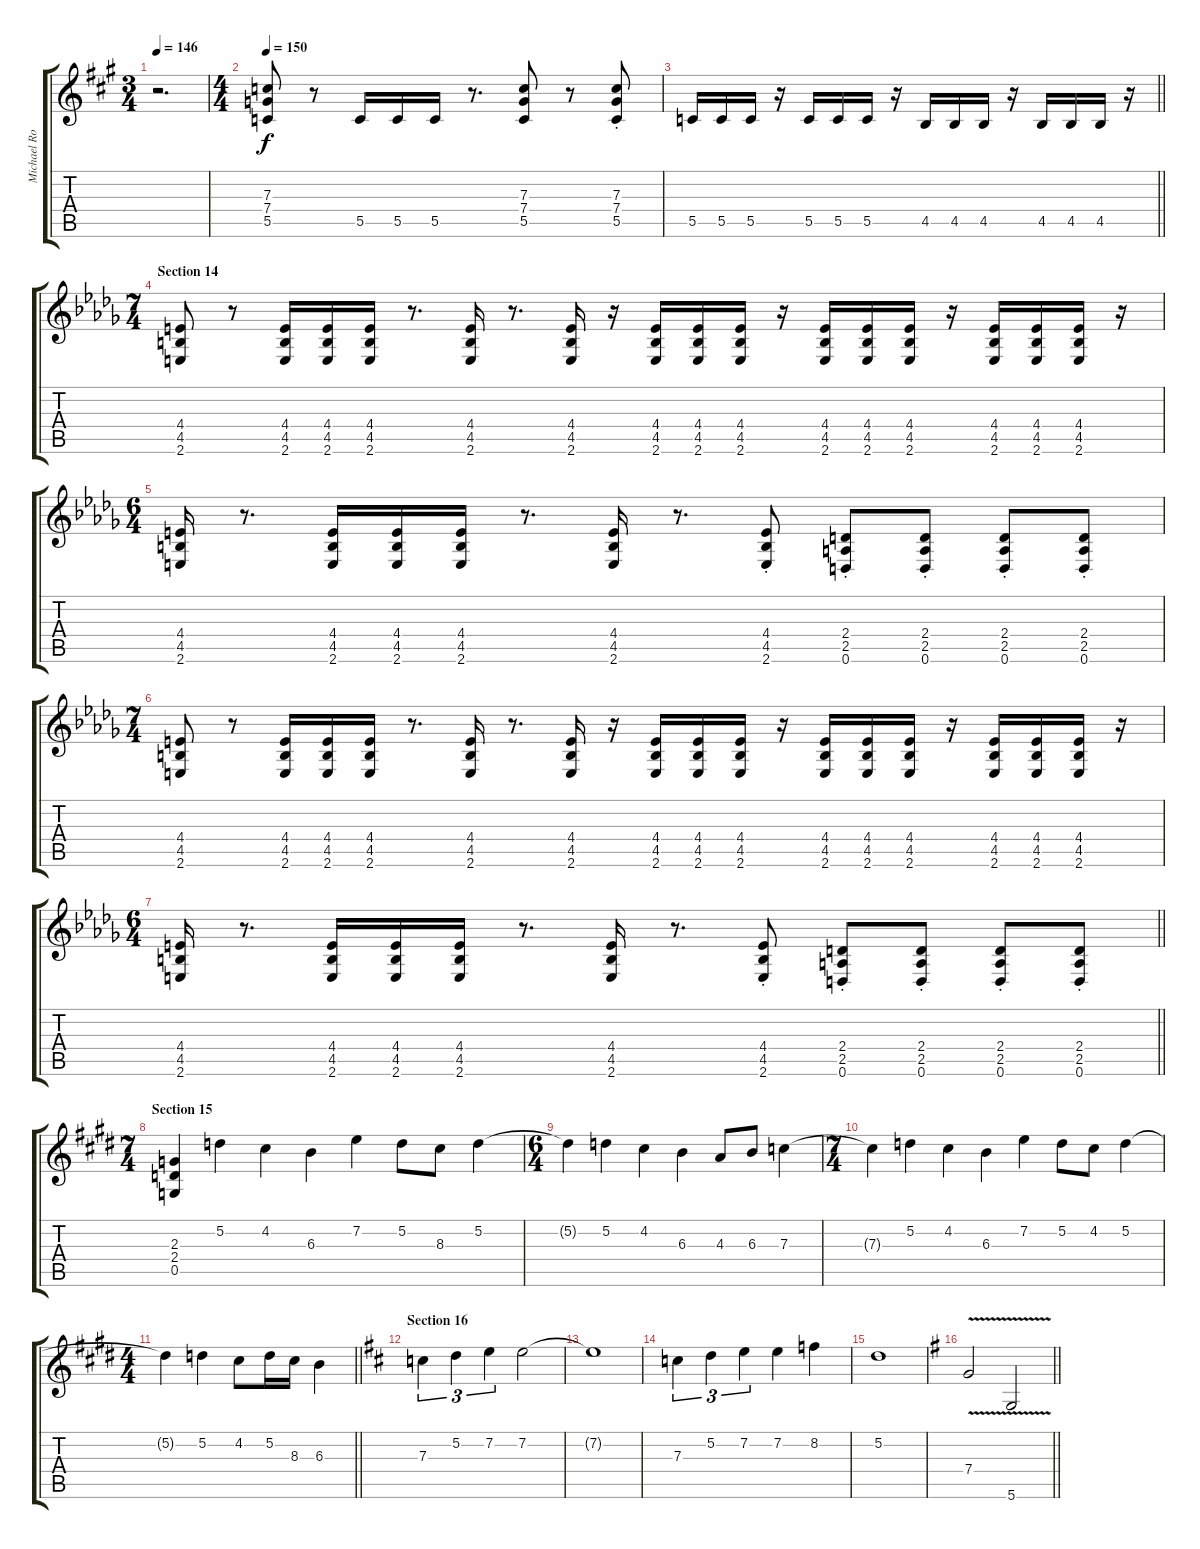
\track ("Michael Romeo (guitar)" "Michael Ro") {instrument distortionguitar}
\staff {score tabs}
\tuning (D4 A3 F3 C3 G2 D2) {hide}
\ts (3 4)
\tempo 146
\clef g2
\ks f#minor
r.2{d dy f} |
\ts (4 4)
\tempo 150
(7.3 7.4 5.5).8 r.8 5.5.16 5.5.16 5.5.16 r.8{d} (7.3 7.4 5.5).8 r.8 (7.3{st} 7.4{st} 5.5{st}).8 |
\barLineRight lightlight
5.5.16 5.5.16 5.5.16 r.16 5.5.16 5.5.16 5.5.16 r.16 4.5.16 4.5.16 4.5.16 r.16 4.5.16 4.5.16 4.5.16 r.16 |
\ts (7 4)
\section ("" "Section 14")
\ks bbminor
(4.4 4.5 2.6).8{volume 16 balance 8} r.8 (4.4 4.5 2.6).16 (4.4 4.5 2.6).16 (4.4 4.5 2.6).16 r.8{d} (4.4 4.5 2.6).16 r.8{d} (4.4 4.5 2.6).16 r.16 (4.4 4.5 2.6).16 (4.4 4.5 2.6).16 (4.4 4.5 2.6).16 r.16 (4.4 4.5 2.6).16 (4.4 4.5 2.6).16 (4.4 4.5 2.6).16 r.16 (4.4 4.5 2.6).16 (4.4 4.5 2.6).16 (4.4 4.5 2.6).16 r.16 |
\ts (6 4)
(4.4 4.5 2.6).16 r.8{d} (4.4 4.5 2.6).16 (4.4 4.5 2.6).16 (4.4 4.5 2.6).16 r.8{d} (4.4 4.5 2.6).16 r.8{d} (4.4{st} 4.5{st} 2.6{st}).8 (2.4{st} 2.5{st} 0.6{st}).8 (2.4{st} 2.5{st} 0.6{st}).8 (2.4{st} 2.5{st} 0.6{st}).8 (2.4{st} 2.5{st} 0.6{st}).8 |
\ts (7 4)
(4.4 4.5 2.6).8{volume 16 balance 8} r.8 (4.4 4.5 2.6).16 (4.4 4.5 2.6).16 (4.4 4.5 2.6).16 r.8{d} (4.4 4.5 2.6).16 r.8{d} (4.4 4.5 2.6).16 r.16 (4.4 4.5 2.6).16 (4.4 4.5 2.6).16 (4.4 4.5 2.6).16 r.16 (4.4 4.5 2.6).16 (4.4 4.5 2.6).16 (4.4 4.5 2.6).16 r.16 (4.4 4.5 2.6).16 (4.4 4.5 2.6).16 (4.4 4.5 2.6).16 r.16 |
\ts (6 4)
\barLineRight lightlight
(4.4 4.5 2.6).16 r.8{d} (4.4 4.5 2.6).16 (4.4 4.5 2.6).16 (4.4 4.5 2.6).16 r.8{d} (4.4 4.5 2.6).16 r.8{d} (4.4{st} 4.5{st} 2.6{st}).8 (2.4{st} 2.5{st} 0.6{st}).8 (2.4{st} 2.5{st} 0.6{st}).8 (2.4{st} 2.5{st} 0.6{st}).8 (2.4{st} 2.5{st} 0.6{st}).8 |
\ts (7 4)
\section ("" "Section 15")
\ks c#minor
(2.3 2.4 0.5).4{volume 16 balance 8} 5.2.4 4.2.4 6.3.4 7.2.4 5.2.8 8.3.8 5.2.4 |
\ts (6 4)
5.2{t}.4 5.2.4 4.2.4 6.3.4 4.3.8 6.3.8 7.3.4 |
\ts (7 4)
7.3{t}.4 5.2.4{volume 16 balance 8} 4.2.4 6.3.4 7.2.4 5.2.8 4.2.8 5.2.4 |
\ts (4 4)
\barLineRight lightlight
5.2{t}.4 5.2.4 4.2.8 5.2.16 8.3.16 6.3.4 |
\section ("" "Section 16")
\ks bminor
7.3.4{tu (3 2)} 5.2.4{tu (3 2)} 7.2.4{tu (3 2)} 7.2.2 |
7.2{t}.1 |
7.3.4{tu (3 2)} 5.2.4{tu (3 2)} 7.2.4{tu (3 2)} 7.2.4 8.2.4 |
5.2.1 |
\barLineRight lightlight
\ks eminor
7.4{v}.2 5.6{v}.2
